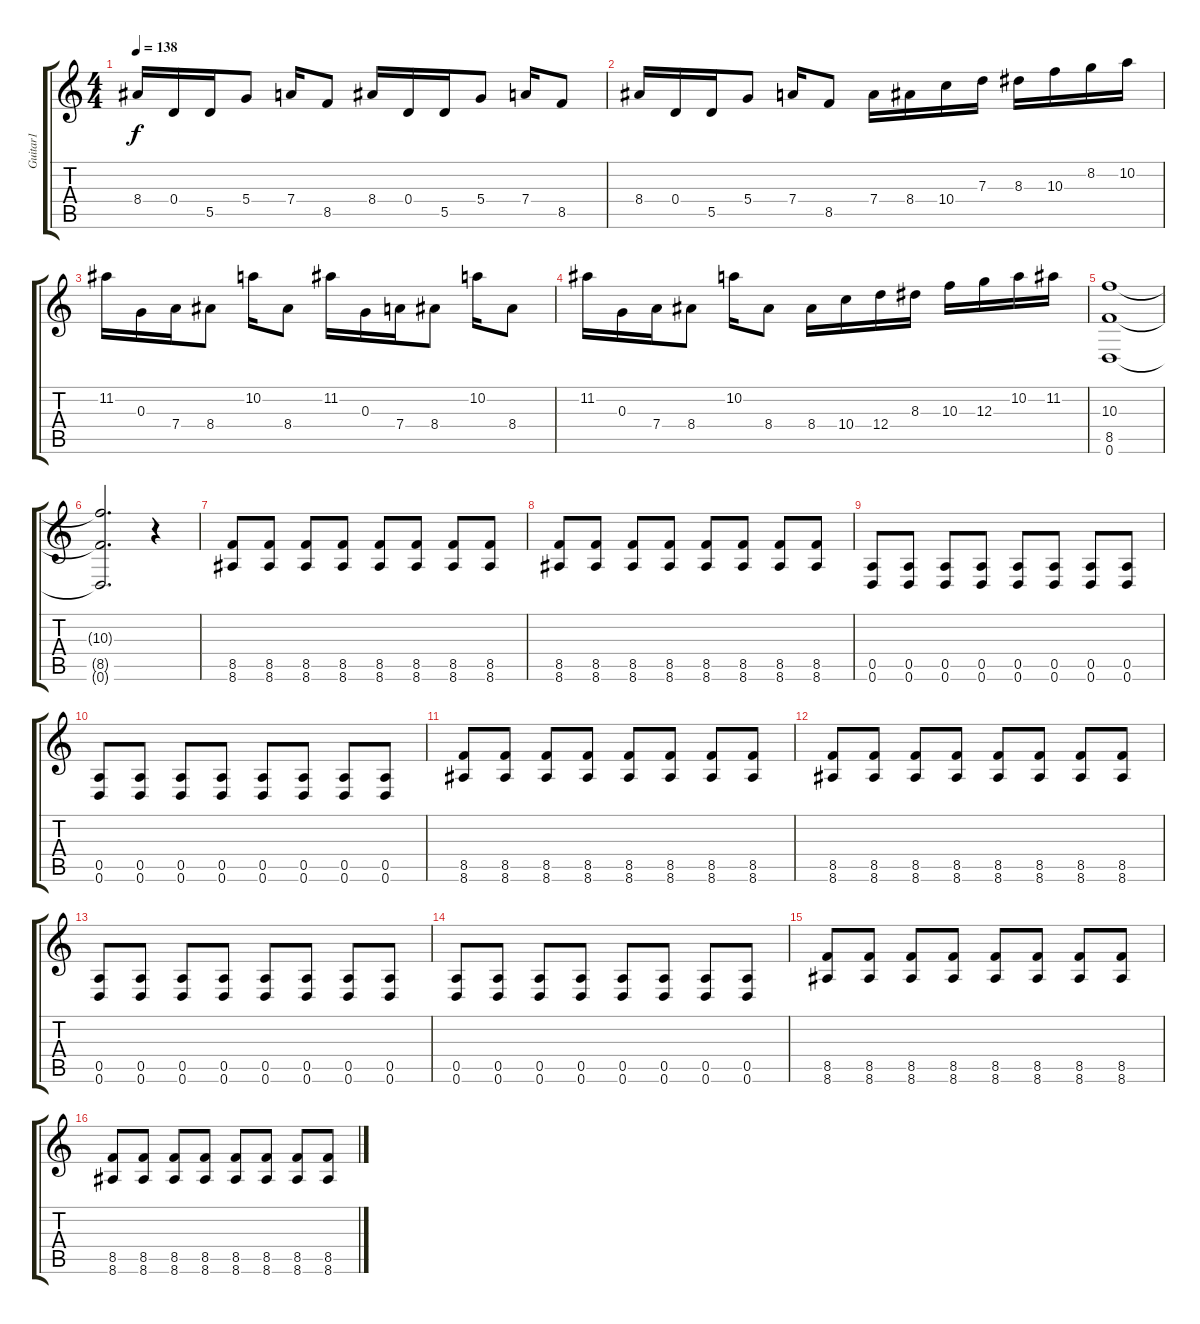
\track ("Guitar1" "Guitar1") {instrument distortionguitar}
\staff {score tabs}
\tuning (E4 B3 G3 D3 A2 D2) {hide}
\ts (4 4)
\tempo 138
\clef g2
\ks c
8.4.16{dy f} 0.4.16 5.5.16 5.4.8 7.4.16 8.5.8 8.4.16 0.4.16 5.5.16 5.4.8 7.4.16 8.5.8 |
8.4.16 0.4.16 5.5.16 5.4.8 7.4.16 8.5.8 7.4.16 8.4.16 10.4.16 7.3.16 8.3.16 10.3.16 8.2.16 10.2.16 |
11.2.16 0.3.16 7.4.16 8.4.8 10.2.16 8.4.8 11.2.16 0.3.16 7.4.16 8.4.8 10.2.16 8.4.8 |
11.2.16 0.3.16 7.4.16 8.4.8 10.2.16 8.4.8 8.4.16 10.4.16 12.4.16 8.3.16 10.3.16 12.3.16 10.2.16 11.2.16 |
(10.3 8.5 0.6).1 |
(10.3{t} 8.5{t} 0.6{t}).2{d} r.4 |
(8.5 8.6).8 (8.5 8.6).8 (8.5 8.6).8 (8.5 8.6).8 (8.5 8.6).8 (8.5 8.6).8 (8.5 8.6).8 (8.5 8.6).8 |
(8.5 8.6).8 (8.5 8.6).8 (8.5 8.6).8 (8.5 8.6).8 (8.5 8.6).8 (8.5 8.6).8 (8.5 8.6).8 (8.5 8.6).8 |
(0.5 0.6).8 (0.5 0.6).8 (0.5 0.6).8 (0.5 0.6).8 (0.5 0.6).8 (0.5 0.6).8 (0.5 0.6).8 (0.5 0.6).8 |
(0.5 0.6).8 (0.5 0.6).8 (0.5 0.6).8 (0.5 0.6).8 (0.5 0.6).8 (0.5 0.6).8 (0.5 0.6).8 (0.5 0.6).8 |
(8.5 8.6).8 (8.5 8.6).8 (8.5 8.6).8 (8.5 8.6).8 (8.5 8.6).8 (8.5 8.6).8 (8.5 8.6).8 (8.5 8.6).8 |
(8.5 8.6).8 (8.5 8.6).8 (8.5 8.6).8 (8.5 8.6).8 (8.5 8.6).8 (8.5 8.6).8 (8.5 8.6).8 (8.5 8.6).8 |
(0.5 0.6).8 (0.5 0.6).8 (0.5 0.6).8 (0.5 0.6).8 (0.5 0.6).8 (0.5 0.6).8 (0.5 0.6).8 (0.5 0.6).8 |
(0.5 0.6).8 (0.5 0.6).8 (0.5 0.6).8 (0.5 0.6).8 (0.5 0.6).8 (0.5 0.6).8 (0.5 0.6).8 (0.5 0.6).8 |
(8.5 8.6).8 (8.5 8.6).8 (8.5 8.6).8 (8.5 8.6).8 (8.5 8.6).8 (8.5 8.6).8 (8.5 8.6).8 (8.5 8.6).8 |
(8.5 8.6).8 (8.5 8.6).8 (8.5 8.6).8 (8.5 8.6).8 (8.5 8.6).8 (8.5 8.6).8 (8.5 8.6).8 (8.5 8.6).8
